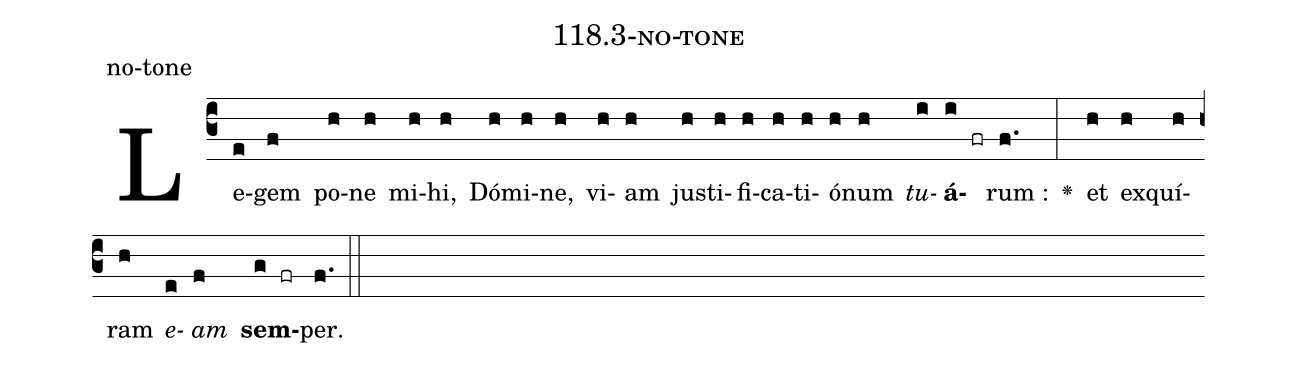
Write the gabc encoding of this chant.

name: 118.3-no-tone;
annotation: no-tone;
%%
(c3)Le(e)gem(f) po(h)ne(h) mi(h)hi,(h) Dó(h)mi(h)ne,(h) vi(h)am(h) jus(h)ti(h)fi(h)ca(h)ti(h)ó(h)num(h) <i>tu</i>(i)<b>á</b>(i fr)rum :(f.) <v>\greheightstar</v>(:) et(h) ex(h)quí(h)ram(h) <i>e</i>(e)<i>am</i>(f) <b>sem</b>(g fr)per.(f.) (::)

%E(h) u(h) o(e) u(f) a(g) e.(f.) (::)
